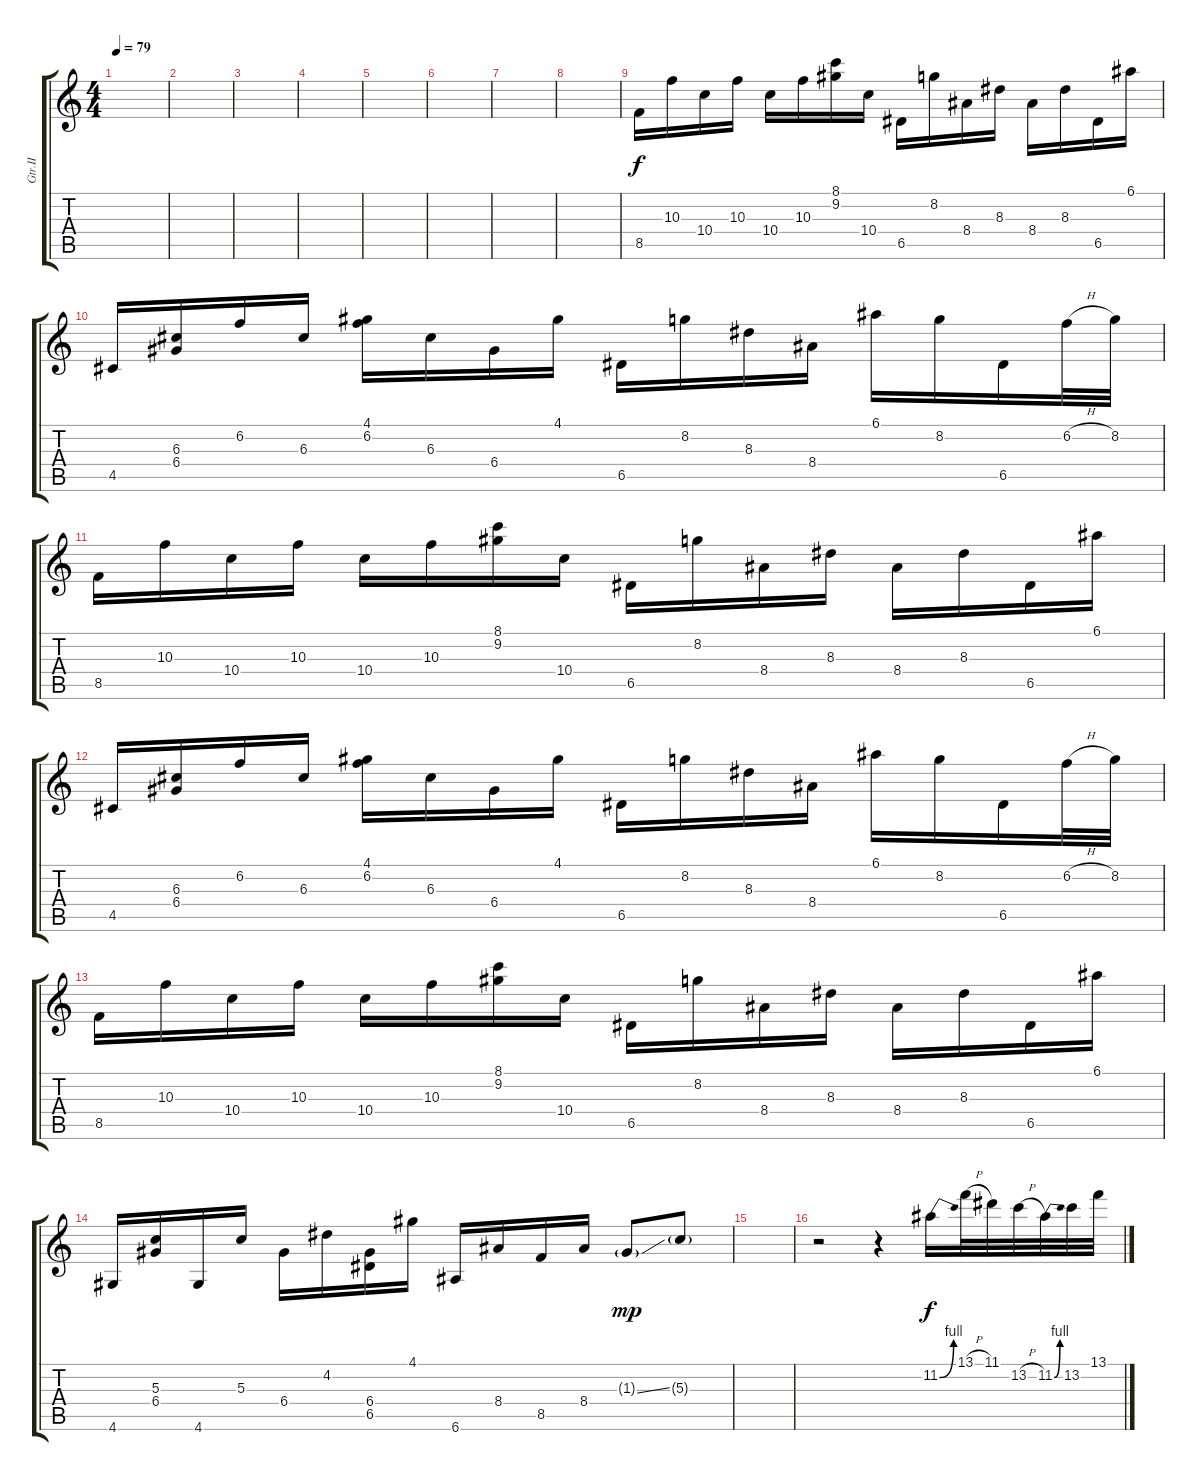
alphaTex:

\track ("Gtr.II" "Gtr.II") {instrument overdrivenguitar}
\staff {score tabs}
\tuning (E4 B3 G3 D3 A2 E2) {hide}
\ts (4 4)
\tempo 79
\clef g2
\ks c
|
|
|
|
|
|
|
|
8.5.16 10.3.16 10.4.16 10.3.16 10.4.16 10.3.16 (8.1 9.2).16 10.4.16 6.5.16 8.2.16 8.4.16 8.3.16 8.4.16 8.3.16 6.5.16 6.1.16 |
4.5.16 (6.3 6.4).16 6.2.16 6.3.16 (4.1 6.2).16 6.3.16 6.4.16 4.1.16 6.5.16 8.2.16 8.3.16 8.4.16 6.1.16 8.2.16 6.5.16 6.2{h}.32 8.2.32 |
8.5.16 10.3.16 10.4.16 10.3.16 10.4.16 10.3.16 (8.1 9.2).16 10.4.16 6.5.16 8.2.16 8.4.16 8.3.16 8.4.16 8.3.16 6.5.16 6.1.16 |
4.5.16 (6.3 6.4).16 6.2.16 6.3.16 (4.1 6.2).16 6.3.16 6.4.16 4.1.16 6.5.16 8.2.16 8.3.16 8.4.16 6.1.16 8.2.16 6.5.16 6.2{h}.32 8.2.32 |
8.5.16 10.3.16 10.4.16 10.3.16 10.4.16 10.3.16 (8.1 9.2).16 10.4.16 6.5.16 8.2.16 8.4.16 8.3.16 8.4.16 8.3.16 6.5.16 6.1.16 |
4.6.16 (5.3 6.4).16 4.6.16 5.3.16 6.4.16 4.2.16 (6.4 6.5).16 4.1.16 6.6.16 8.4.16 8.5.16 8.4.16 1.3{ss g}.8{dy mp} 5.3{g}.8 |
|
r.2 r.4 11.2{be (bend 0 0 60 4)}.16{dy f} 13.1{h}.32 11.1.32 13.2{h}.32 11.2{be (bend 0 0 60 4)}.32 13.2.32 13.1.32
